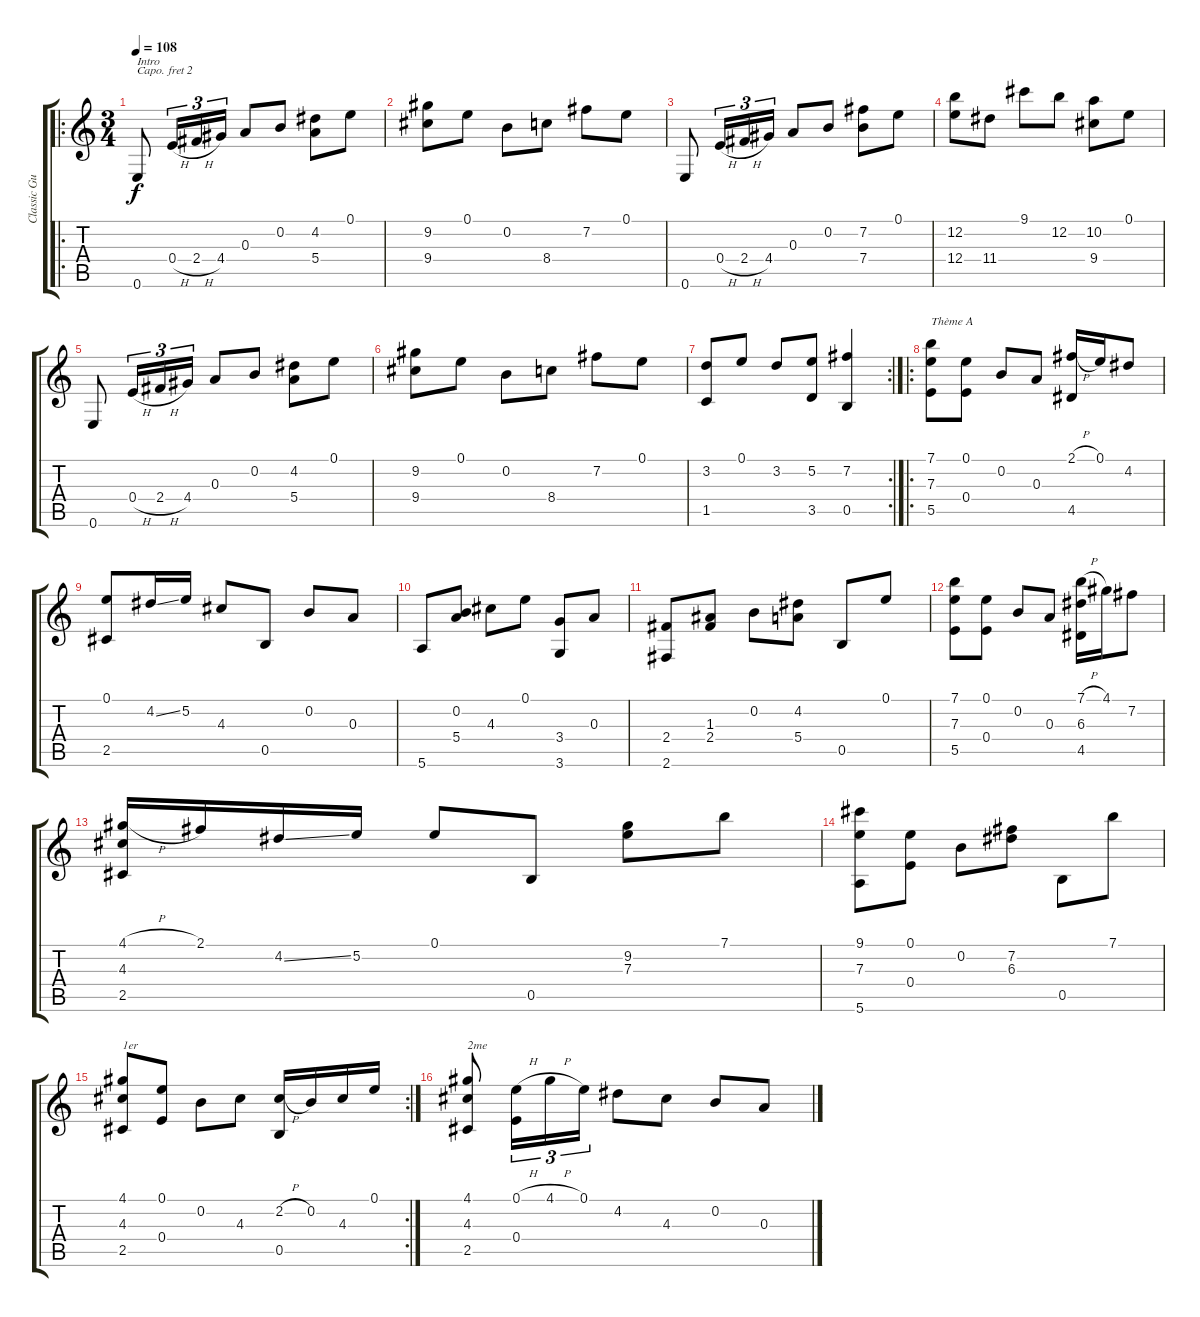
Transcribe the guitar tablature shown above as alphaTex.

\track ("Classic Guitar" "Classic Gu") {instrument acousticguitarnylon}
\staff {score tabs}
\capo 2
\tuning (D4 A3 G3 D3 A2 D2) {hide}
\ro
\ts (3 4)
\tempo 108
\clef g2
\ks c
0.6.8{txt "Intro" dy f instrument acousticguitarnylon} 0.4{h}.16{tu (3 2)} 2.4{h}.16{tu (3 2)} 4.4.16{tu (3 2)} 0.3.8 0.2.8 (4.2 5.4).8 0.1.8 |
(9.2 9.4).8 0.1.8 0.2.8 8.4.8 7.2.8 0.1.8 |
0.6.8 0.4{h}.16{tu (3 2)} 2.4{h}.16{tu (3 2)} 4.4.16{tu (3 2)} 0.3.8 0.2.8 (7.2 7.4).8 0.1.8 |
(12.2 12.4).8 11.4.8 9.1.8 12.2.8 (10.2 9.4).8 0.1.8 |
0.6.8 0.4{h}.16{tu (3 2)} 2.4{h}.16{tu (3 2)} 4.4.16{tu (3 2)} 0.3.8 0.2.8 (4.2 5.4).8 0.1.8 |
(9.2 9.4).8 0.1.8 0.2.8 8.4.8 7.2.8 0.1.8 |
\rc 2
(3.2 1.5).8 0.1.8 3.2.8 (5.2 3.5).8 (7.2 0.5).4 |
\ro
(7.1 7.3 5.5).8{txt "Thème A"} (0.1 0.4).8 0.2.8 0.3.8 (2.1{h} 4.5).16 0.1.16 4.2.8 |
(0.1 2.5).8 4.2{ss}.16 5.2.16 4.3.8 0.5.8 0.2.8 0.3.8 |
5.6.8 (0.2 5.4).8 4.3.8 0.1.8 (3.4 3.6).8 0.3.8 |
(2.4 2.6).8 (1.3 2.4).8 0.2.8 (4.2 5.4).8 0.5.8 0.1.8 |
(7.1 7.3 5.5).8 (0.1 0.4).8 0.2.8 0.3.8 (7.1{h} 6.3 4.5).16 4.1.16 7.2.8 |
(4.1{h} 4.3 2.5).16 2.1.16 4.2{ss}.16 5.2.16 0.1.8 0.5.8 (9.2 7.3).8 7.1.8 |
(9.1 7.3 5.6).8 (0.1 0.4).8 0.2.8 (7.2 6.3).8 0.5.8 7.1.8 |
\rc 2
(4.1 4.3 2.5).8{txt "1er"} (0.1 0.4).8 0.2.8 4.3.8 (2.2{h} 0.5).16 0.2.16 4.3.16 0.1.16 |
(4.1 4.3 2.5).8{txt "2me"} (0.1{h} 0.4).16{tu (3 2)} 4.1{h}.16{tu (3 2)} 0.1.16{tu (3 2)} 4.2.8 4.3.8 0.2.8 0.3.8
